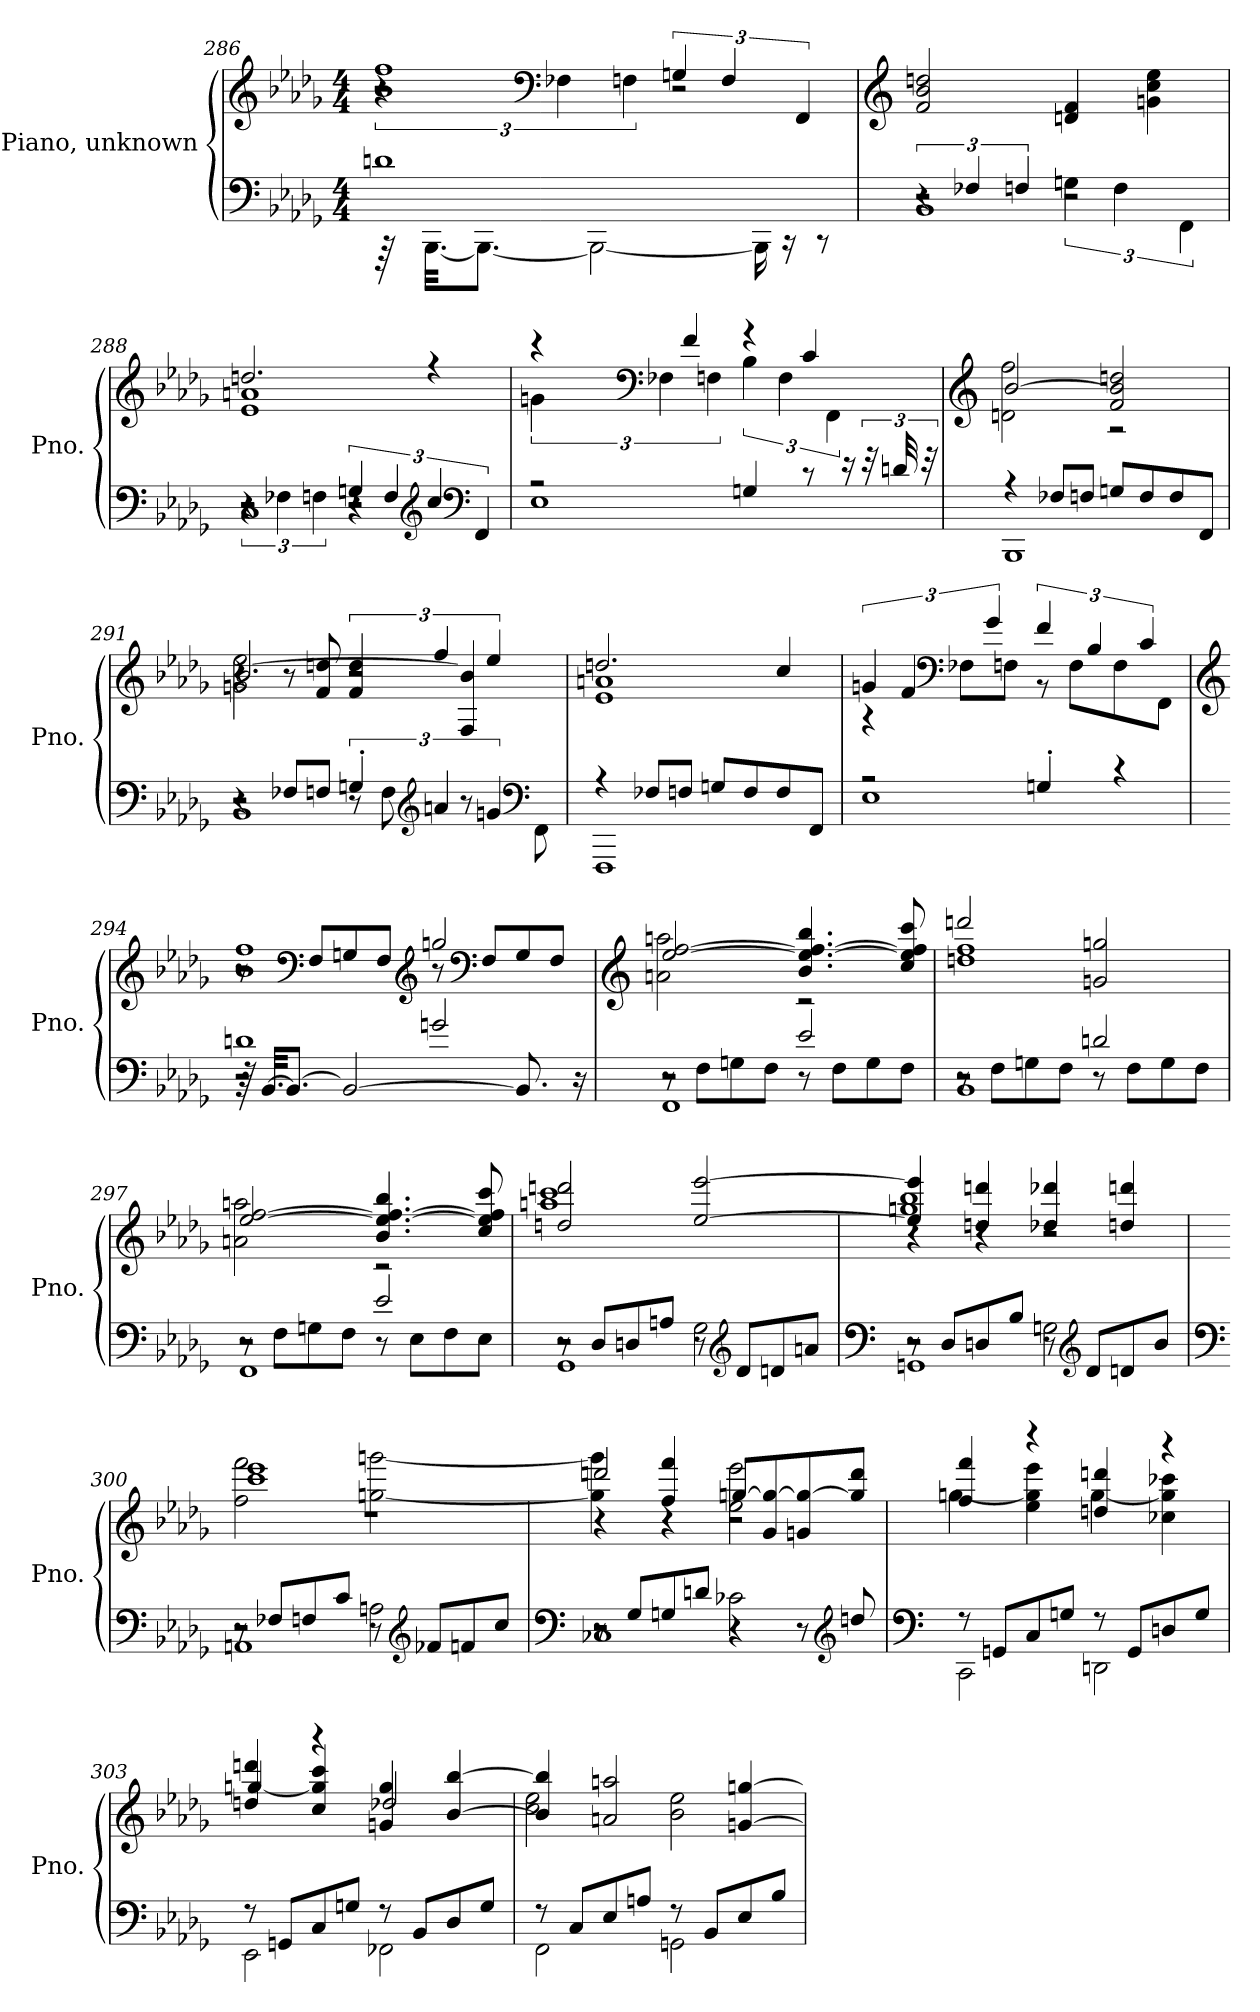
**kern	**kern
*part1	*part1
*staff2	*staff1
*I"Piano, unknown	*
*I'Pno.	*
!!LO:PB:g=z
*clefF4	*clefG2
*k[b-e-a-d-g-]	*k[b-e-a-d-g-]
*M4/4	*M4/4
=286	=286
*^	*^
*	*	*	*^
1dn	64r	1b- 1ff	6r	2r
.	[32.BBB-\KKL	.	.	.
.	8.BBB-\J_	.	.	.
*	*	*clefF4	*	*
.	.	.	6F-X\	.
.	2BBB-\_	.	.	.
.	.	.	6Fn\	.
.	.	.	2r	6Gn/
.	.	.	.	6F/
.	16BBB-\]	.	.	.
.	16r	.	.	.
.	.	.	.	6FF/
.	8r	.	.	.
*v	*v	*	*	*
*	*v	*v	*v
=287	=287
*	*clefG2
*^	*
*	*^	*
6r	2r	1BB-	2f/ 2b-/ 2ddn/
6F-X/	.	.	.
6Fn/	.	.	.
2r	6Gn\	.	4dn/ 4f/
.	6F\	.	.
.	.	.	4gn\ 4cc\ 4ee-\
.	6FF\	.	.
=288	=288	=288	=288
*	*	*^	*^
2r	6r	2r	1C	2.ddn/	1e- 1an
.	6F-X\	.	.	.	.
.	6Fn\	.	.	.	.
4r	2r	6Gn/	.	.	.
.	.	6F/	.	.	.
*clefG2	*	*	*	*	*
4cc/	.	.	.	4r	.
*clefF4	*	*	*	*	*
.	.	6FF/	.	.	.
*	*v	*v	*v	*	*
!!LO:LB:g=z	!!
=289	=289	=289	=289
2r	1E-	4r	6gn\
*	*	*clefF4	*
.	.	.	6F-X\
.	.	4f/	.
.	.	.	6Fn\
4Gn/	.	4r	6B-\
.	.	.	6F\
8r	.	4c/	.
.	.	.	6FF\
16r	.	.	.
48r	.	.	.
48dn/	.	.	.
48r	.	.	.
=290	=290	=290	=290
*	*	*clefG2	*
4r	1BBB-	[2b-/	2dn\ 2ff\
8F-X/L	.	.	.
8Fn/J	.	.	.
8Gn/L	.	2f/ 2b-/] 2ddn/	2r
8F/	.	.	.
8F/	.	.	.
8FF/J	.	.	.
!!LO:LB:g=z
=291	=291	=291	=291
*	*^	*	*^
4r	2r	1BB-	4r	2gn\ 2ee-\	[2.b-/
8F-X/L	.	.	8r	.	.
8Fn/J	.	.	8f/ 8ddn/	.	.
6Gn'/	8r	.	6f/ 6dd/	2r	.
.	8F\	.	.	.	.
*clefG2	*	*	*	*	*
6an/	.	.	6ff/	.	.
.	8r	.	.	.	4F/ 4b-/]
6gn/	.	.	6ee-/	.	.
*clefF4	*	*	*	*	*
.	8FF\	.	.	.	.
*	*v	*v	*	*	*
*	*	*	*v	*v
=292	=292	=292	=292
4r	1FFF	2.ddn/	1e- 1an
8F-X/L	.	.	.
8Fn/J	.	.	.
8Gn/L	.	.	.
8F/	.	.	.
8F/	.	4cc/	.
8FF/J	.	.	.
=293	=293	=293	=293
2r	1E-	6gn/	4r
.	.	6f/	.
*	*	*clefF4	*
.	.	.	8F-X\L
.	.	6g/	.
.	.	.	8Fn\J
4Gn'/	.	6f/	8r
.	.	.	8F\L
.	.	6B-/	.
4r	.	.	8F\
.	.	6c/	.
.	.	.	8FF\J
*v	*v	*	*
*	*v	*v
!!LO:LB:g=z
=294	=294
*	*clefG2
*^	*^
*	*^	*	*^
2r	1dn	64r	2r	1b- 1ff	8r
.	.	[32.BB-/KKL	.	.	.
.	.	8.BB-/J_	.	.	.
*	*	*	*clefF4	*	*
.	.	.	.	.	8F/L
.	.	2BB-/_	.	.	8Gn/
.	.	.	.	.	8F/J
*	*	*	*clefG2	*	*
2gn/	.	.	2ggn/	.	8r
*	*	*	*clefF4	*	*
.	.	.	.	.	8F/L
.	.	8.BB-/]	.	.	8G/
.	.	.	.	.	8F/J
.	.	16r	.	.	.
*	*	*	*v	*v	*v
=295	=295	=295	=295
*	*	*	*clefG2
*	*	*	*^
2r	8r	1FF	[2ee-/ [2ff/	2an\ 2aan\
.	8F\L	.	.	.
.	8Gn\	.	.	.
.	8F\J	.	.	.
2e-/	8r	.	4.b-/ 4.ee-/_ 4.ff/_ 4.bb-/	2r
.	8F\L	.	.	.
.	8G\	.	.	.
.	8F\J	.	8cc/ 8ee-/] 8ff/] 8ccc/	.
=296	=296	=296	=296	=296
2r	8r	1BB-	2dddn/	1ddn 1ff
.	8F\L	.	.	.
.	8Gn\	.	.	.
.	8F\J	.	.	.
2dn/	8r	.	2gn/ 2ggn/	.
.	8F\L	.	.	.
.	8G\	.	.	.
.	8F\J	.	.	.
!!LO:LB:g=z	!!
=297	=297	=297	=297	=297
2r	8r	1FF	[2ee-/ [2ff/	2an\ 2aan\
.	8F\L	.	.	.
.	8Gn\	.	.	.
.	8F\J	.	.	.
2e-/	8r	.	4.b-/ 4.ee-/_ 4.ff/_ 4.bb-/	2r
.	8E-\L	.	.	.
.	8F\	.	.	.
.	8E-\J	.	8cc/ 8ee-/] 8ff/] 8ccc/	.
=298	=298	=298	=298	=298
8r	2r	1GG-	2ddn/ 2dddn/	1aan 1ccc
8D-/L	.	.	.	.
8Dn/	.	.	.	.
8An/J	.	.	.	.
8r	2G-\	.	[2ee-/ [2eee-/	.
*clefG2	*	*	*	*
8d-/L	.	.	.	.
8dn/	.	.	.	.
8an/J	.	.	.	.
*	*	*	*v	*v
=299	=299	=299	=299
*clefF4	*	*	*
*	*	*	*^
*	*	*	*	*^
8r	2r	1GGn	4ee-/] 4eee-/]	1ggn 1bb-	4r
8D-/L	.	.	.	.	.
8Dn/	.	.	4r	.	4ddn/ 4dddn/
8B-/J	.	.	.	.	.
8r	2Gn\	.	2r	.	4dd-X/ 4ddd-X/
*clefG2	*	*	*	*	*
8d-/L	.	.	.	.	.
8dn/	.	.	.	.	4ddn/ 4dddn/
8b-/J	.	.	.	.	.
!!LO:LB:g=z	!!	!!
=300	=300	=300	=300	=300	=300
*clefF4	*	*	*	*	*
8r	2r	1AAn	1r	2ff\ 2fff\	1ccc 1eee-
8F-X/L	.	.	.	.	.
8Fn/	.	.	.	.	.
8c/J	.	.	.	.	.
8r	2An\	.	.	[2ggn\ [2gggn\	.
*clefG2	*	*	*	*	*
8f-X/L	.	.	.	.	.
8fn/	.	.	.	.	.
8cc/J	.	.	.	.	.
=301	=301	=301	=301	=301	=301
*clefF4	*	*	*	*	*
8r	2r	1C-X	2dddn/	4gg\] 4ggg\]	4r
8G-/L	.	.	.	.	.
8Gn/	.	.	.	4r	4ff/ 4fff/
8dn/J	.	.	.	.	.
4r	2c-X\	.	2r	2ee-\ 2eee-\	[8ggn/L
.	.	.	.	.	8g-/ 8gg/_
8r	.	.	.	.	8gn/ 8gg/_
*clefG2	*	*	*	*	*
8ddn/	.	.	.	.	8gg/] 8ddd/J
*v	*v	*v	*	*	*
*	*v	*v	*v
!!LO:PB:g=z
=302	=302
*clefF4	*
*^	*^
8r	2CC\	4ff/ 4fff/	[4ggn\
8GGn/L	.	.	.
8C/	.	4r	4ee-\ 4gg\] 4eee-\
8Gn/J	.	.	.
8r	2DDn\	4ddn/ 4dddn/	[4gg\
8GG/L	.	.	.
8Dn/	.	4r	4cc-X\ 4gg\] 4ccc-X\
8G/J	.	.	.
=303	=303	=303	=303
8r	2EE-\	4ddn/ 4dddn/	[4ggn/
8GGn/L	.	.	.
8C/	.	4r	4cc/ 4gg/] 4ccc/
8Gn/J	.	.	.
8r	2FF-X\	4gn/ 4gg/	2dd-X/
8BB-/L	.	.	.
8D-/	.	[4b-/ [4bb-/	.
8G/J	.	.	.
=304	=304	=304	=304
8r	2FF\	4b-/] 4bb-/]	2cc\ 2ee-\
8C/L	.	.	.
8E-/	.	2an/ 2aan/	.
8An/J	.	.	.
8r	2GGn\	.	2b-\ 2ee-\
8BB-/L	.	.	.
8E-/	.	[4gn/ [4ggn/	.
8B-/J	.	.	.
*v	*v	*	*
*	*v	*v
=	=
*-	*-
